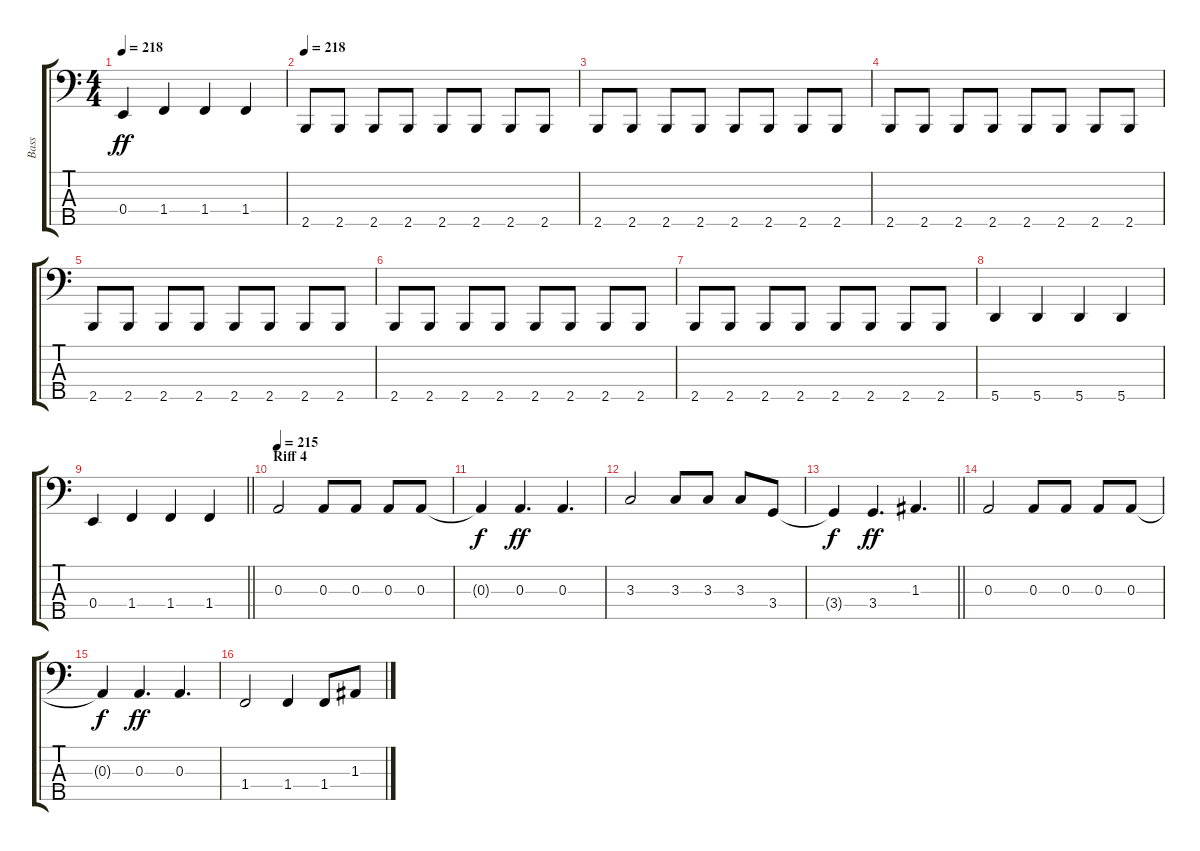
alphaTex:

\track ("Bass" "Bass") {instrument electricbasspick}
\staff {score tabs}
\tuning (G2 D2 A1 E1 A0) {hide}
\ts (4 4)
\tempo 218
\clef f4
\ks c
0.4.4{dy ff} 1.4.4 1.4.4 1.4.4 |
\tempo 218
2.5.8 2.5.8 2.5.8 2.5.8 2.5.8 2.5.8 2.5.8 2.5.8 |
2.5.8 2.5.8 2.5.8 2.5.8 2.5.8 2.5.8 2.5.8 2.5.8 |
2.5.8 2.5.8 2.5.8 2.5.8 2.5.8 2.5.8 2.5.8 2.5.8 |
2.5.8 2.5.8 2.5.8 2.5.8 2.5.8 2.5.8 2.5.8 2.5.8 |
2.5.8 2.5.8 2.5.8 2.5.8 2.5.8 2.5.8 2.5.8 2.5.8 |
2.5.8 2.5.8 2.5.8 2.5.8 2.5.8 2.5.8 2.5.8 2.5.8 |
5.5.4 5.5.4 5.5.4 5.5.4 |
\barLineRight lightlight
0.4.4 1.4.4 1.4.4 1.4.4 |
\section ("" "Riff 4")
\tempo 215
0.3.2 0.3.8 0.3.8 0.3.8 0.3.8 |
0.3{t}.4{dy f} 0.3.4{d dy ff} 0.3.4{d} |
3.3.2 3.3.8 3.3.8 3.3.8 3.4.8 |
\barLineRight lightlight
3.4{t}.4{dy f} 3.4.4{d dy ff} 1.3.4{d} |
0.3.2 0.3.8 0.3.8 0.3.8 0.3.8 |
0.3{t}.4{dy f} 0.3.4{d dy ff} 0.3.4{d} |
1.4.2 1.4.4 1.4.8 1.3.8
